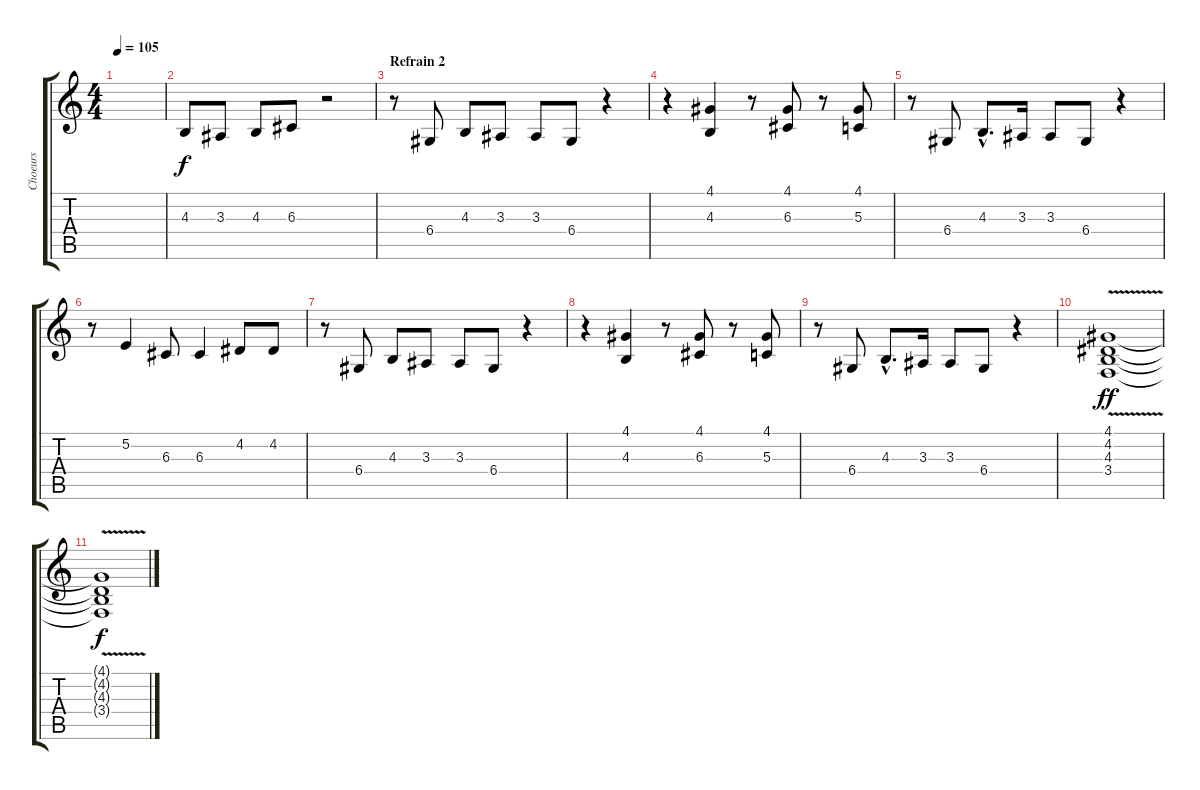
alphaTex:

\track ("Choeurs" "Choeurs") {instrument voiceoohs}
\staff {score tabs}
\tuning (E4 B3 G3 D3 A2 E2) {hide}
\ts (4 4)
\tempo 105
\clef g2
\ks c
|
4.3.8 3.3.8 4.3.8 6.3.8 r.2 |
\section ("" "Refrain 2")
r.8 6.4.8 4.3.8 3.3.8 3.3.8 6.4.8 r.4 |
r.4 (4.1 4.3).4 r.8 (4.1 6.3).8 r.8 (4.1 5.3).8 |
r.8 6.4.8 4.3{hac}.8{d} 3.3.16 3.3.8 6.4.8 r.4 |
r.8 5.2.4 6.3.8 6.3.4 4.2.8 4.2.8 |
r.8 6.4.8 4.3.8 3.3.8 3.3.8 6.4.8 r.4 |
r.4 (4.1 4.3).4 r.8 (4.1 6.3).8 r.8 (4.1 5.3).8 |
r.8 6.4.8 4.3{hac}.8{d} 3.3.16 3.3.8 6.4.8 r.4 |
(4.1 4.2 4.3{v} 3.4{v}).1{dy ff} |
(4.1{t} 4.2{t} 4.3{t} 3.4{t}).1{dy f}
